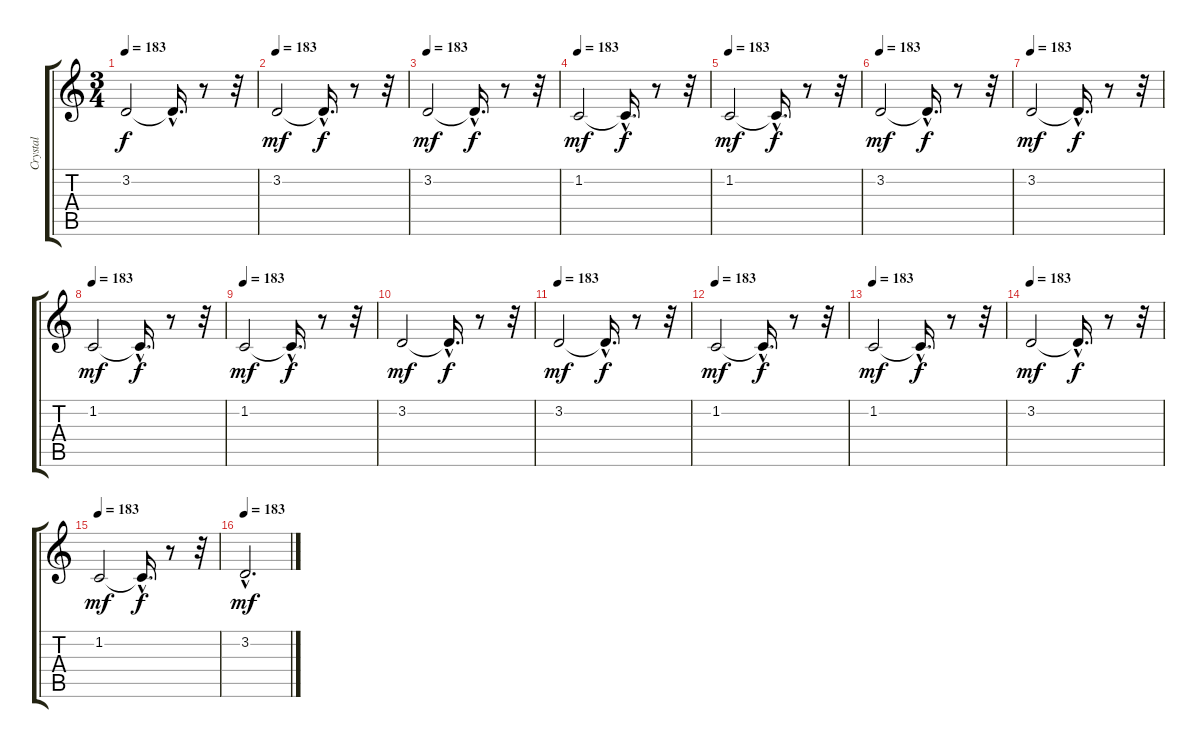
\track ("Crystal" "Crystal") {instrument fx3crystal}
\staff {score tabs}
\tuning (E4 B3 G3 D3 A2 E2) {hide}
\ts (3 4)
\tempo 183
\clef g2
\ks c
3.2{t}.2{dy f} 3.2{hac t}.16{d} r.8 r.32 |
\tempo 183
3.2.2{dy mf} 3.2{hac t}.16{d dy f} r.8 r.32 |
\tempo 183
3.2.2{dy mf} 3.2{hac t}.16{d dy f} r.8 r.32 |
\tempo 183
1.2.2{dy mf} 1.2{hac t}.16{d dy f} r.8 r.32 |
\tempo 183
1.2.2{dy mf} 1.2{hac t}.16{d dy f} r.8 r.32 |
\tempo 183
3.2.2{dy mf} 3.2{hac t}.16{d dy f} r.8 r.32 |
\tempo 183
3.2.2{dy mf} 3.2{hac t}.16{d dy f} r.8 r.32 |
\tempo 183
1.2.2{dy mf} 1.2{hac t}.16{d dy f} r.8 r.32 |
\tempo 183
1.2.2{dy mf} 1.2{hac t}.16{d dy f} r.8 r.32 |
3.2.2{dy mf} 3.2{hac t}.16{d dy f} r.8 r.32 |
\tempo 183
3.2.2{dy mf} 3.2{hac t}.16{d dy f} r.8 r.32 |
\tempo 183
1.2.2{dy mf} 1.2{hac t}.16{d dy f} r.8 r.32 |
\tempo 183
1.2.2{dy mf} 1.2{hac t}.16{d dy f} r.8 r.32 |
\tempo 183
3.2.2{dy mf} 3.2{hac t}.16{d dy f} r.8 r.32 |
\tempo 183
1.2.2{dy mf} 1.2{hac t}.16{d dy f} r.8 r.32 |
\tempo 183
3.2{hac}.2{d dy mf}
